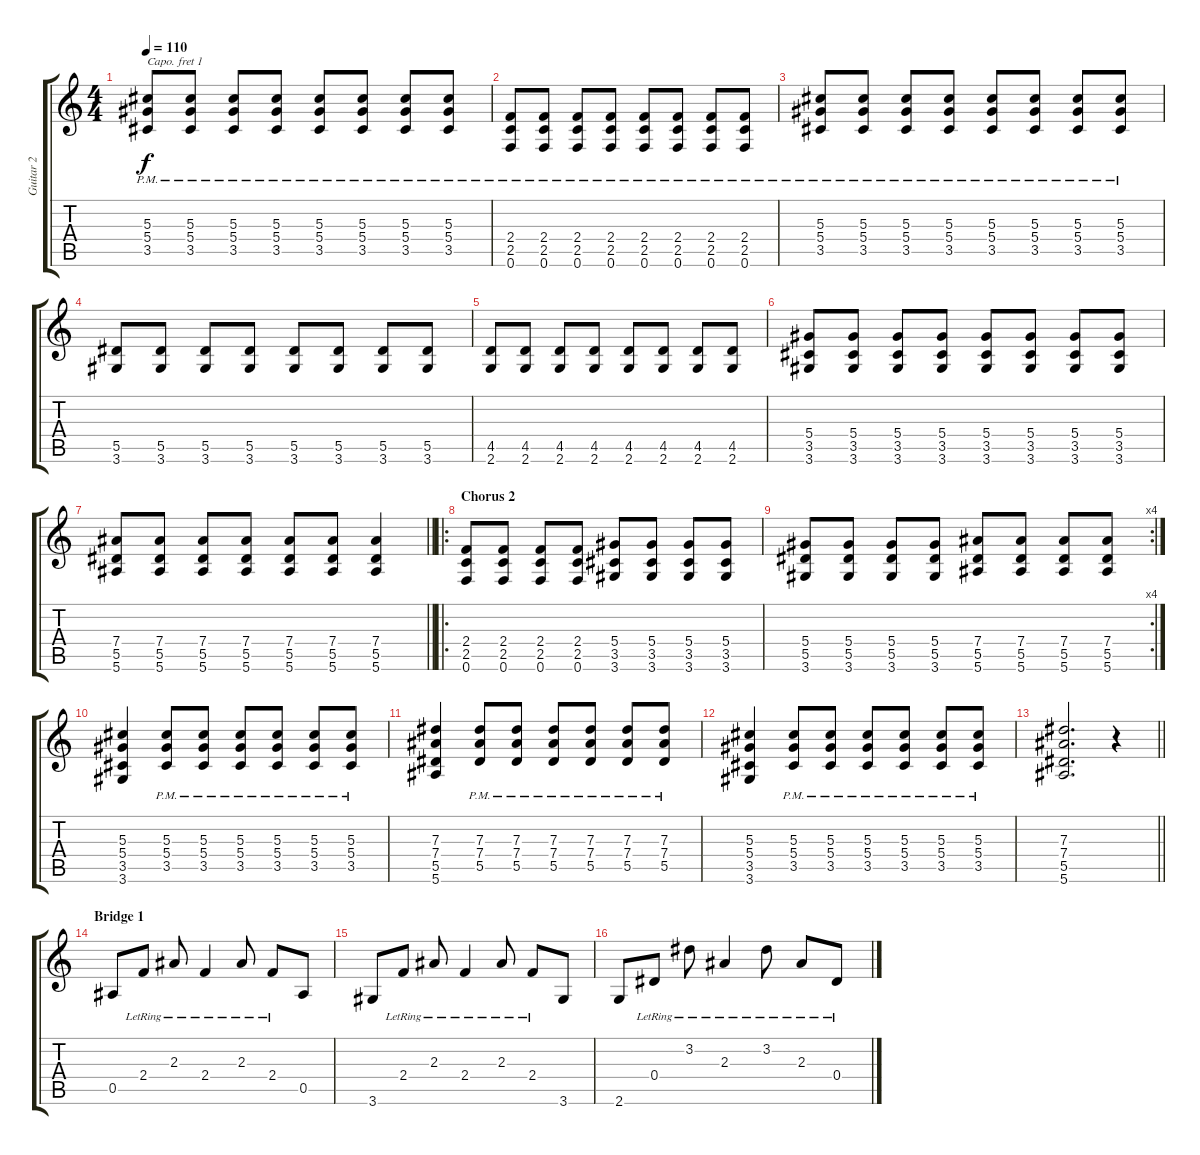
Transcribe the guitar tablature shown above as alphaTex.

\track ("Guitar 2" "Guitar 2") {instrument distortionguitar}
\staff {score tabs}
\capo 1
\tuning (E4 B3 G3 D3 A2 E2) {hide}
\ts (4 4)
\tempo 110
\clef g2
\ks c
(5.3{pm} 5.4{pm} 3.5{pm}).8{dy f} (5.3{pm} 5.4{pm} 3.5{pm}).8 (5.3{pm} 5.4{pm} 3.5{pm}).8 (5.3{pm} 5.4{pm} 3.5{pm}).8 (5.3{pm} 5.4{pm} 3.5{pm}).8 (5.3{pm} 5.4{pm} 3.5{pm}).8 (5.3{pm} 5.4{pm} 3.5{pm}).8 (5.3{pm} 5.4{pm} 3.5{pm}).8 |
(2.4{pm} 2.5{pm} 0.6{pm}).8 (2.4{pm} 2.5{pm} 0.6{pm}).8 (2.4{pm} 2.5{pm} 0.6{pm}).8 (2.4{pm} 2.5{pm} 0.6{pm}).8 (2.4{pm} 2.5{pm} 0.6{pm}).8 (2.4{pm} 2.5{pm} 0.6{pm}).8 (2.4{pm} 2.5{pm} 0.6{pm}).8 (2.4{pm} 2.5{pm} 0.6{pm}).8 |
(5.3{pm} 5.4{pm} 3.5{pm}).8 (5.3{pm} 5.4{pm} 3.5{pm}).8 (5.3{pm} 5.4{pm} 3.5{pm}).8 (5.3{pm} 5.4{pm} 3.5{pm}).8 (5.3{pm} 5.4{pm} 3.5{pm}).8 (5.3{pm} 5.4{pm} 3.5{pm}).8 (5.3{pm} 5.4{pm} 3.5{pm}).8 (5.3{pm} 5.4{pm} 3.5{pm}).8 |
(5.5 3.6).8 (5.5 3.6).8 (5.5 3.6).8 (5.5 3.6).8 (5.5 3.6).8 (5.5 3.6).8 (5.5 3.6).8 (5.5 3.6).8 |
(4.5 2.6).8 (4.5 2.6).8 (4.5 2.6).8 (4.5 2.6).8 (4.5 2.6).8 (4.5 2.6).8 (4.5 2.6).8 (4.5 2.6).8 |
(5.4 3.5 3.6).8 (5.4 3.5 3.6).8 (5.4 3.5 3.6).8 (5.4 3.5 3.6).8 (5.4 3.5 3.6).8 (5.4 3.5 3.6).8 (5.4 3.5 3.6).8 (5.4 3.5 3.6).8 |
\barLineRight lightlight
(7.4 5.5 5.6).8 (7.4 5.5 5.6).8 (7.4 5.5 5.6).8 (7.4 5.5 5.6).8 (7.4 5.5 5.6).8 (7.4 5.5 5.6).8 (7.4 5.5 5.6).4 |
\ro
\section ("" "Chorus 2")
(2.4 2.5 0.6).8{balance 4} (2.4 2.5 0.6).8 (2.4 2.5 0.6).8 (2.4 2.5 0.6).8 (5.4 3.5 3.6).8 (5.4 3.5 3.6).8 (5.4 3.5 3.6).8 (5.4 3.5 3.6).8 |
\rc 4
(5.4 5.5 3.6).8 (5.4 5.5 3.6).8 (5.4 5.5 3.6).8 (5.4 5.5 3.6).8 (7.4 5.5 5.6).8 (7.4 5.5 5.6).8 (7.4 5.5 5.6).8 (7.4 5.5 5.6).8 |
(5.3 5.4 3.5 3.6).4{balance 8} (5.3{pm} 5.4{pm} 3.5{pm}).8 (5.3{pm} 5.4{pm} 3.5{pm}).8 (5.3{pm} 5.4{pm} 3.5{pm}).8 (5.3{pm} 5.4{pm} 3.5{pm}).8 (5.3{pm} 5.4{pm} 3.5{pm}).8 (5.3{pm} 5.4{pm} 3.5{pm}).8 |
(7.3 7.4 5.5 5.6).4 (7.3{pm} 7.4{pm} 5.5{pm}).8 (7.3{pm} 7.4{pm} 5.5{pm}).8 (7.3{pm} 7.4{pm} 5.5{pm}).8 (7.3{pm} 7.4{pm} 5.5{pm}).8 (7.3{pm} 7.4{pm} 5.5{pm}).8 (7.3{pm} 7.4{pm} 5.5{pm}).8 |
(5.3 5.4 3.5 3.6).4 (5.3{pm} 5.4{pm} 3.5{pm}).8 (5.3{pm} 5.4{pm} 3.5{pm}).8 (5.3{pm} 5.4{pm} 3.5{pm}).8 (5.3{pm} 5.4{pm} 3.5{pm}).8 (5.3{pm} 5.4{pm} 3.5{pm}).8 (5.3{pm} 5.4{pm} 3.5{pm}).8 |
\barLineRight lightlight
(7.3 7.4 5.5 5.6).2{d volume 4} r.4 |
\section ("" "Bridge 1")
0.5.8{volume 14} 2.4{lr}.8 2.3{lr}.8 2.4{lr}.4 2.3{lr}.8 2.4{lr}.8 0.5.8 |
3.6.8 2.4{lr}.8 2.3{lr}.8 2.4{lr}.4 2.3{lr}.8 2.4{lr}.8 3.6.8 |
2.6.8 0.4{lr}.8 3.2{lr}.8 2.3{lr}.4 3.2{lr}.8 2.3{lr}.8 0.4{lr}.8
